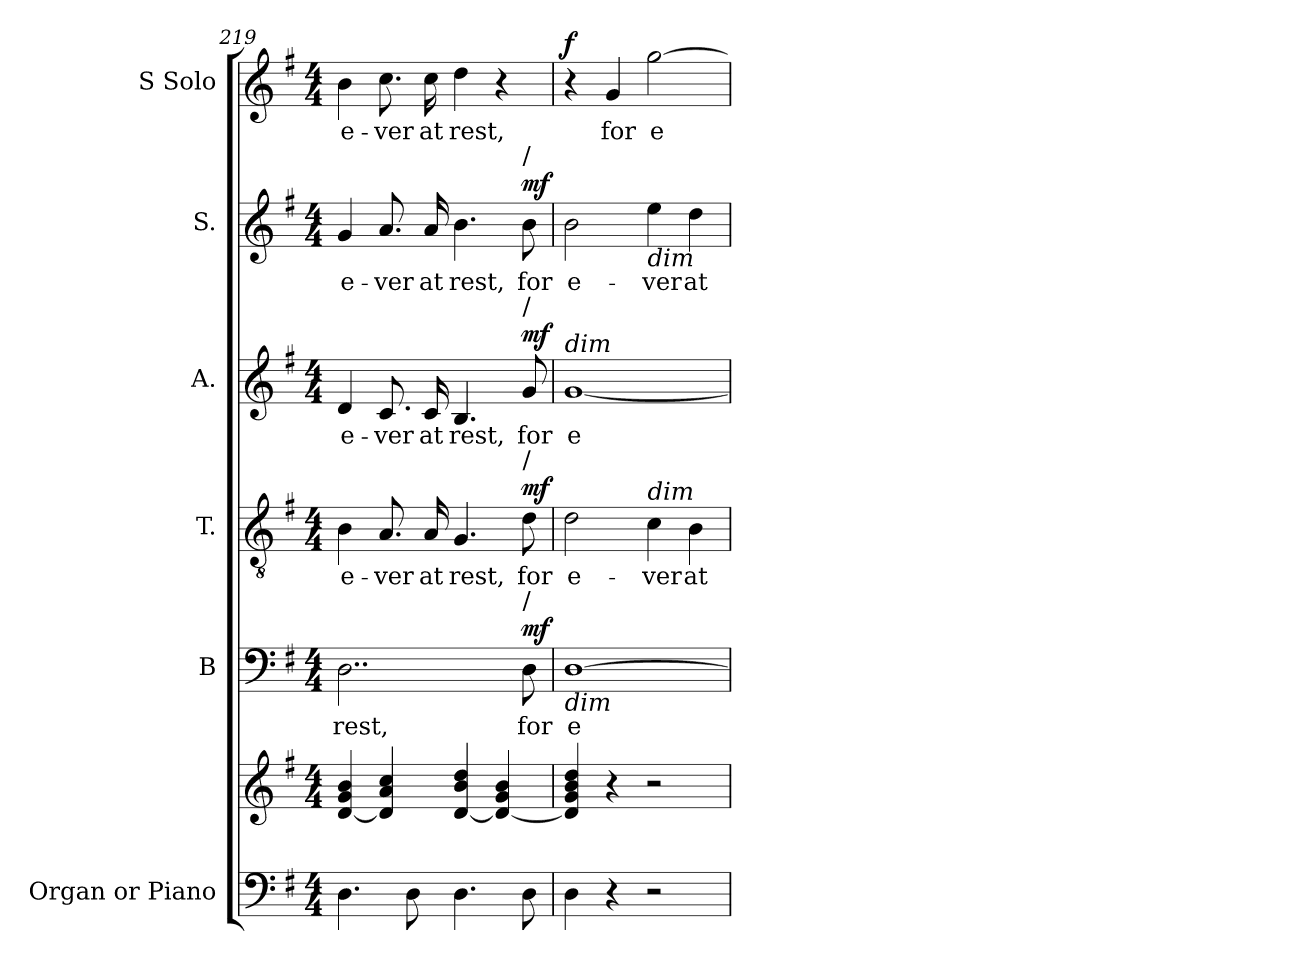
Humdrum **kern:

**kern	**kern	**kern	**text	**dynam	**kern	**text	**dynam	**kern	**text	**dynam	**kern	**text	**dynam	**kern	**text	**dynam
*part6	*part6	*part5	*part5	*part5	*part4	*part4	*part4	*part3	*part3	*part3	*part2	*part2	*part2	*part1	*part1	*part1
*staff7	*staff6	*staff5	*staff5	*staff5	*staff4	*staff4	*staff4	*staff3	*staff3	*staff3	*staff2	*staff2	*staff2	*staff1	*staff1	*staff1
*I"Organ or  Piano	*	*I"B	*	*	*I"T.	*	*	*I"A.	*	*	*I"S.	*	*	*I"S    Solo	*	*
*	*	*I'B.	*	*	*I'T.	*	*	*I'A.	*	*	*I'S.	*	*	*I'S.	*	*
!!LO:LB:g=z
*clefF4	*clefG2	*clefF4	*	*	*clefGv2	*	*	*clefG2	*	*	*clefG2	*	*	*clefG2	*	*
*	*	*	*	*	*ITrd7c12	*	*	*	*	*	*	*	*	*	*	*
*k[f#]	*k[f#]	*k[f#]	*	*	*k[f#]	*	*	*k[f#]	*	*	*k[f#]	*	*	*k[f#]	*	*
*G:	*G:	*G:	*	*	*G:	*	*	*G:	*	*	*G:	*	*	*G:	*	*
*M4/4	*M4/4	*M4/4	*	*	*M4/4	*	*	*M4/4	*	*	*M4/4	*	*	*M4/4	*	*
=219	=219	=219	=219	=219	=219	=219	=219	=219	=219	=219	=219	=219	=219	=219	=219	=219
4.D\	[4d/ 4g/ 4b/	2..D\	rest,	.	4BB\	e-	.	4d/	e-	.	4g/	e-	.	4b\	e-	.
.	4d/] 4a/ 4cc/	.	.	.	8.AA/	-ver	.	8.c/	-ver	.	8.a/	-ver	.	8.cc\	-ver	.
8D\	.	.	.	.	.	.	.	.	.	.	.	.	.	.	.	.
.	.	.	.	.	16AA/	at	.	16c/	at	.	16a/	at	.	16cc\	at	.
4.D\	[4d/ 4b/ 4dd/	.	.	.	4.GG/	rest,	.	4.B/	rest,	.	4.b\	rest,	.	4dd\	rest,	.
.	4d/_ 4g/ 4b/	.	.	.	.	.	.	.	.	.	.	.	.	4r	.	.
!	!	!	!	!	!	!	!	!	!	!	!LO:TX:a:t=/	!	!	!	!	!
!	!	!	!	!	!	!	!	!LO:TX:a:t=/	!	!	!	!	!	!	!	!
!	!	!	!	!	!LO:TX:a:t=/	!	!	!	!	!	!	!	!	!	!	!
!	!	!LO:TX:a:t=/	!	!	!	!	!	!	!	!	!	!	!	!	!	!
!	!	!	!	!LO:DY:b	!	!	!LO:DY:b	!	!	!LO:DY:b	!	!	!LO:DY:b	!	!	!
8D\	.	8D\	for	mf	8D\	for	mf	8g/	for	mf	8b\	for	mf	.	.	.
=220	=220	=220	=220	=220	=220	=220	=220	=220	=220	=220	=220	=220	=220	=220	=220	=220
!	!	!	!	!	!	!	!	!LO:TX:a:i:t=dim	!	!	!	!	!	!	!	!
!	!	!LO:TX:b:i:t=dim	!	!	!	!	!	!	!	!	!	!	!	!	!	!
!	!	!	!	!	!	!	!	!	!	!	!	!	!	!	!	!LO:DY:b
4D\	4d/] 4g/ 4b/ 4dd/	[1D	e-	.	2D\	e-	.	[1g	e-	.	2b\	e-	.	4r	.	f
4r	4r	.	.	.	.	.	.	.	.	.	.	.	.	4g/	for	.
!	!	!	!	!	!	!	!	!	!	!	!LO:TX:b:i:t=dim	!	!	!	!	!
!	!	!	!	!	!LO:TX:a:i:t=dim	!	!	!	!	!	!	!	!	!	!	!
2r	2r	.	.	.	4C\	-ver	.	.	.	.	4ee\	-ver	.	[2gg\	e-	.
.	.	.	.	.	4BB\	at	.	.	.	.	4dd\	at	.	.	.	.
=	=	=	=	=	=	=	=	=	=	=	=	=	=	=	=	=
*-	*-	*-	*-	*-	*-	*-	*-	*-	*-	*-	*-	*-	*-	*-	*-	*-
